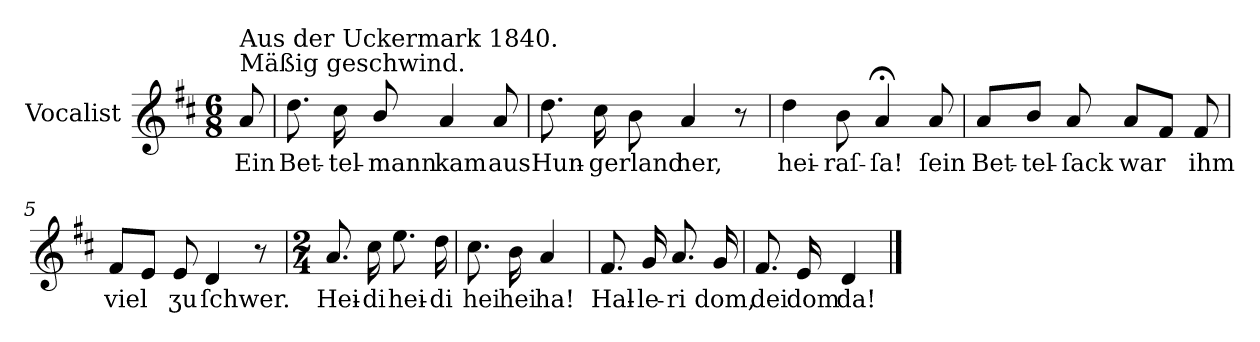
**kern	**text
*part1	*part1
*staff1	*staff1
*I"Vocalist	*
*k[f#c#]	*
*D:	*
*M6/8	*
=	=
!LO:TX:a:t=Mäßig geschwind.	!
!LO:TX:a:t=Aus der Uckermark 1840.	!
8a	Ein
=1	=1
8.dd	Bet-
16cc#	-tel-
8b/	-mann
4a	kam
8a	aus
=2	=2
8.dd	Hun-
16cc#	-gerland
8b	.
4a	her,
8r	.
=3	=3
4dd	hei-
8b	-raſ-
4a;<	-ſa!
8a	ſein
=4	=4
8aL	Bet-
8bJ	-tel-
8a	-ſack
8aL	war
8f#J	.
8f#	ihm
=5	=5
8f#L	viel
8eJ	.
8e	ʒu
4d	ſchwer.
8r	.
=6	=6
*M2/4	*
8.a	Hei-
16cc#	-di
8.ee	hei-
16dd	-di
=7	=7
8.cc#	hei
16b	hei
4a	ha!
=8	=8
8.f#	Hal-
16g	-le-
8.a	-ri
16g	dom,
=9	=9
8.f#	dei
16e	dom
4d	da!
==	==
*-	*-
